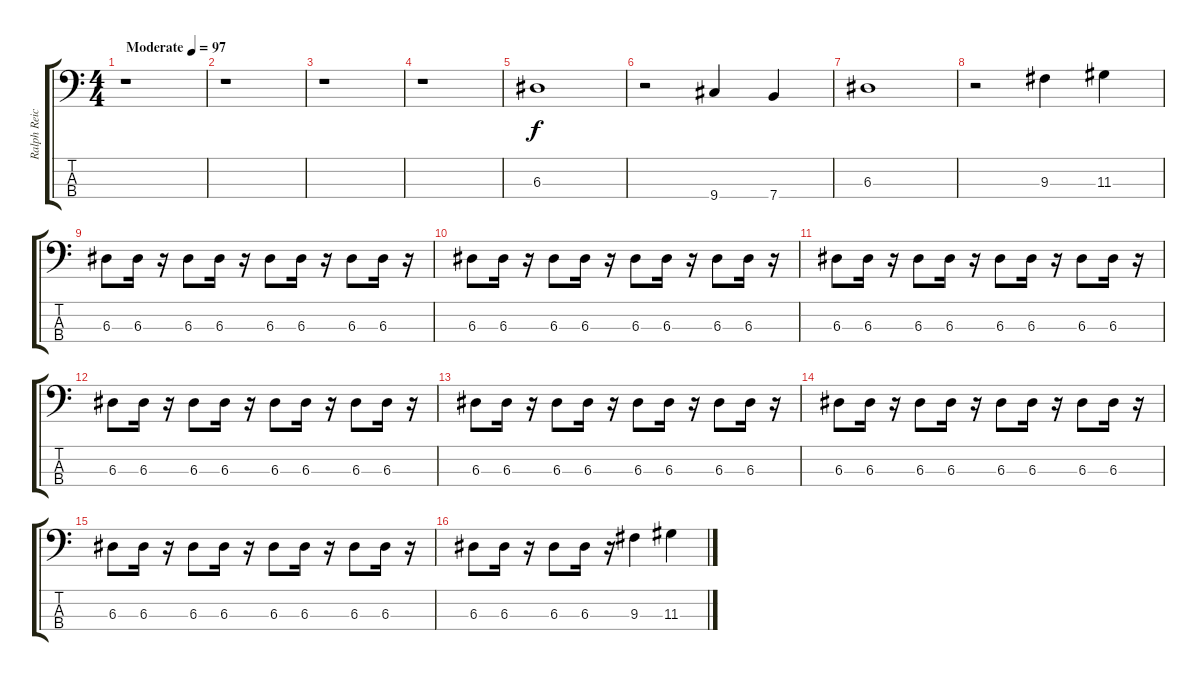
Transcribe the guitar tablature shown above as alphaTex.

\track ("Ralph Reickermann" "Ralph Reic") {instrument electricbasspick}
\staff {score tabs}
\tuning (G2 D2 A1 E1) {hide}
\ts (4 4)
\tempo (97 "Moderate")
\clef f4
\ks c
r.1{dy f instrument electricbasspick} |
r.1 |
r.1 |
r.1 |
6.3.1 |
r.2 9.4.4 7.4.4 |
6.3.1 |
r.2 9.3.4 11.3.4 |
6.3.8 6.3.16 r.16 6.3.8 6.3.16 r.16 6.3.8 6.3.16 r.16 6.3.8 6.3.16 r.16 |
6.3.8 6.3.16 r.16 6.3.8 6.3.16 r.16 6.3.8 6.3.16 r.16 6.3.8 6.3.16 r.16 |
6.3.8 6.3.16 r.16 6.3.8 6.3.16 r.16 6.3.8 6.3.16 r.16 6.3.8 6.3.16 r.16 |
6.3.8 6.3.16 r.16 6.3.8 6.3.16 r.16 6.3.8 6.3.16 r.16 6.3.8 6.3.16 r.16 |
6.3.8 6.3.16 r.16 6.3.8 6.3.16 r.16 6.3.8 6.3.16 r.16 6.3.8 6.3.16 r.16 |
6.3.8 6.3.16 r.16 6.3.8 6.3.16 r.16 6.3.8 6.3.16 r.16 6.3.8 6.3.16 r.16 |
6.3.8 6.3.16 r.16 6.3.8 6.3.16 r.16 6.3.8 6.3.16 r.16 6.3.8 6.3.16 r.16 |
6.3.8 6.3.16 r.16 6.3.8 6.3.16 r.16 9.3.4 11.3.4
